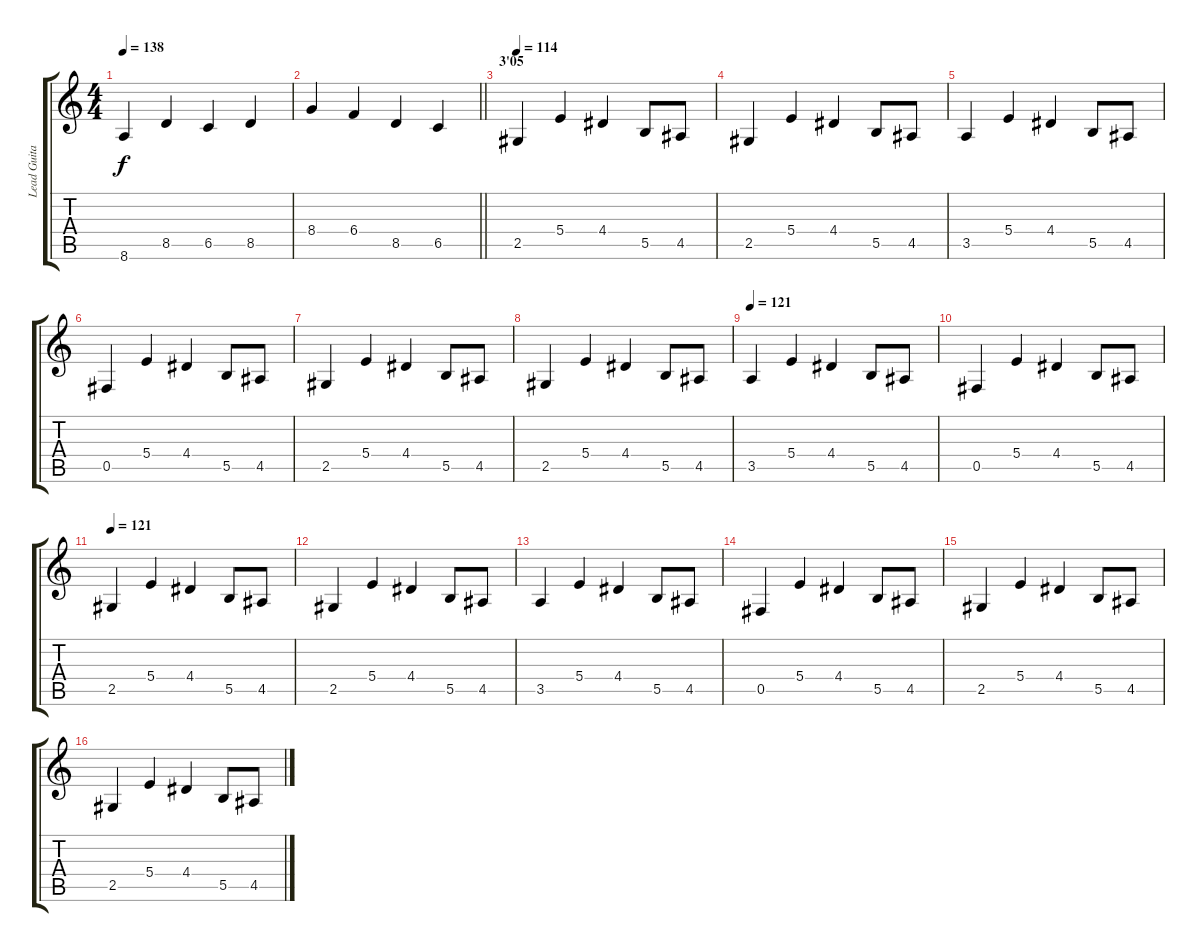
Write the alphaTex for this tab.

\track ("Lead Guitar" "Lead Guita") {instrument overdrivenguitar}
\staff {score tabs}
\tuning (Db4 Ab3 E3 B2 Gb2 Db2) {hide}
\ts (4 4)
\tempo 138
\clef g2
\ks c
8.6.4{dy f} 8.5.4 6.5.4 8.5.4 |
\barLineRight lightlight
8.4.4 6.4.4 8.5.4 6.5.4 |
\section ("" "3'05")
\tempo 114
2.5.4{balance 7} 5.4.4 4.4.4 5.5.8 4.5.8 |
2.5.4 5.4.4 4.4.4 5.5.8 4.5.8 |
3.5.4 5.4.4 4.4.4 5.5.8 4.5.8 |
0.5.4 5.4.4 4.4.4 5.5.8 4.5.8 |
2.5.4 5.4.4 4.4.4 5.5.8 4.5.8 |
2.5.4 5.4.4 4.4.4 5.5.8 4.5.8 |
\tempo 121
3.5.4 5.4.4 4.4.4 5.5.8 4.5.8 |
0.5.4 5.4.4 4.4.4 5.5.8 4.5.8 |
\tempo 121
2.5.4 5.4.4 4.4.4 5.5.8 4.5.8 |
2.5.4 5.4.4 4.4.4 5.5.8 4.5.8 |
3.5.4 5.4.4 4.4.4 5.5.8 4.5.8 |
0.5.4 5.4.4 4.4.4 5.5.8 4.5.8 |
2.5.4 5.4.4 4.4.4 5.5.8 4.5.8 |
2.5.4 5.4.4 4.4.4 5.5.8 4.5.8
